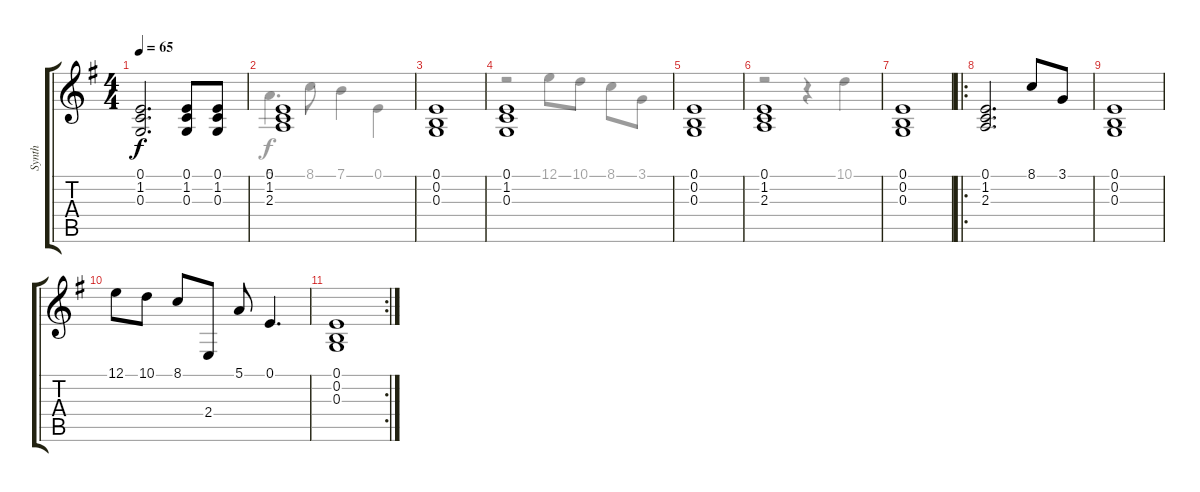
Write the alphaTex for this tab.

\track ("Synth" "Synth") {instrument stringensemble1}
\staff {score tabs}
\tuning (E4 B3 G3 D3 A2 E2) {hide}
\voice
\ts (4 4)
\tempo 65
\clef g2
\ks g
(0.1 1.2 0.3).2{d dy f} (0.1 1.2 0.3).8 (0.1 1.2 0.3).8 |
(0.1 1.2 2.3).1 |
(0.1 0.2 0.3).1 |
(0.1 1.2 0.3).1 |
(0.1 0.2 0.3).1 |
(0.1 1.2 2.3).1 |
(0.1 0.2 0.3).1 |
\ro
(0.1 1.2 2.3).2{d} 8.1.8 3.1.8 |
(0.1 0.2 0.3).1 |
12.1.8 10.1.8 8.1.8 2.4.8 5.1.8 0.1.4{d} |
\rc 2
(0.1 0.2 0.3).1
\voice
\clef g2
\ottava regular
\simile none
\ks g
|
5.1.4{d} 8.1.8 7.1.4 0.1.4 |
|
r.2 12.1.8 10.1.8 8.1.8 3.1.8 |
|
r.2 r.4 10.1.4 |
|
|
|
|
